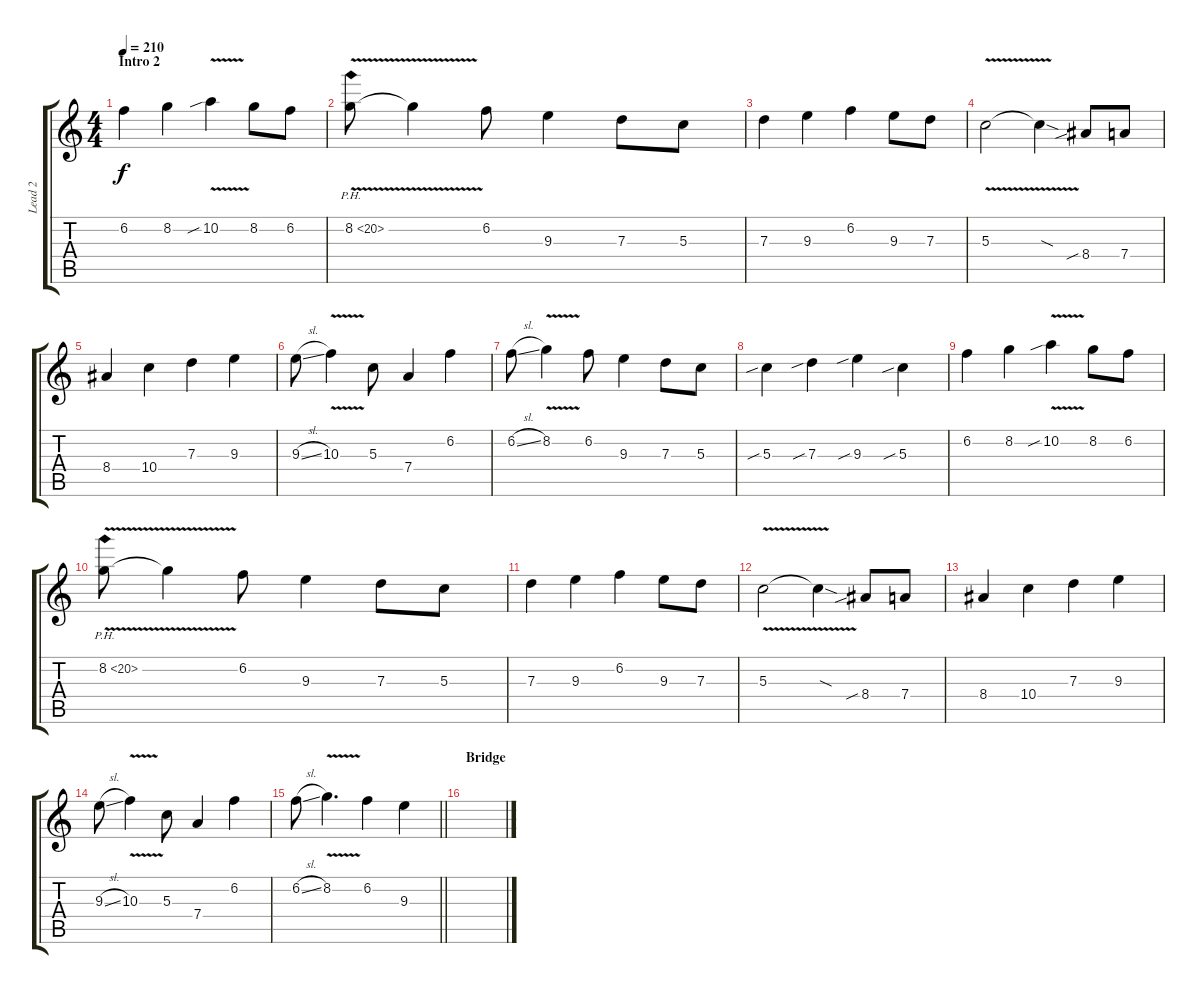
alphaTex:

\track ("Lead 2" "Lead 2") {instrument distortionguitar}
\staff {score tabs}
\tuning (E4 B3 G3 D3 A2 D2) {hide}
\ts (4 4)
\section ("" "Intro 2")
\tempo 210
\clef g2
\ks c
6.2.4{dy f} 8.2.4 10.2{v sib}.4 8.2.8 6.2.8 |
8.2{ph 12 v}.8 8.2{t}.4 6.2.8 9.3.4 7.3.8 5.3.8 |
7.3.4 9.3.4 6.2.4 9.3.8 7.3.8 |
5.3{v}.2 5.3{sod t}.4 8.4{sib}.8 7.4.8 |
8.4.4 10.4.4 7.3.4 9.3.4 |
9.3{sl}.8 10.3{v}.4 5.3.8 7.4.4 6.2.4 |
6.2{sl}.8 8.2{v}.4 6.2.8 9.3.4 7.3.8 5.3.8 |
5.3{sib}.4 7.3{sib}.4 9.3{sib}.4 5.3{sib}.4 |
6.2.4 8.2.4 10.2{v sib}.4 8.2.8 6.2.8 |
8.2{ph 12 v}.8 8.2{t}.4 6.2.8 9.3.4 7.3.8 5.3.8 |
7.3.4 9.3.4 6.2.4 9.3.8 7.3.8 |
5.3{v}.2 5.3{sod t}.4 8.4{sib}.8 7.4.8 |
8.4.4 10.4.4 7.3.4 9.3.4 |
9.3{sl}.8 10.3{v}.4 5.3.8 7.4.4 6.2.4 |
\barLineRight lightlight
6.2{sl}.8 8.2{v}.4{d} 6.2.4 9.3.4 |
\section ("" "Bridge")
